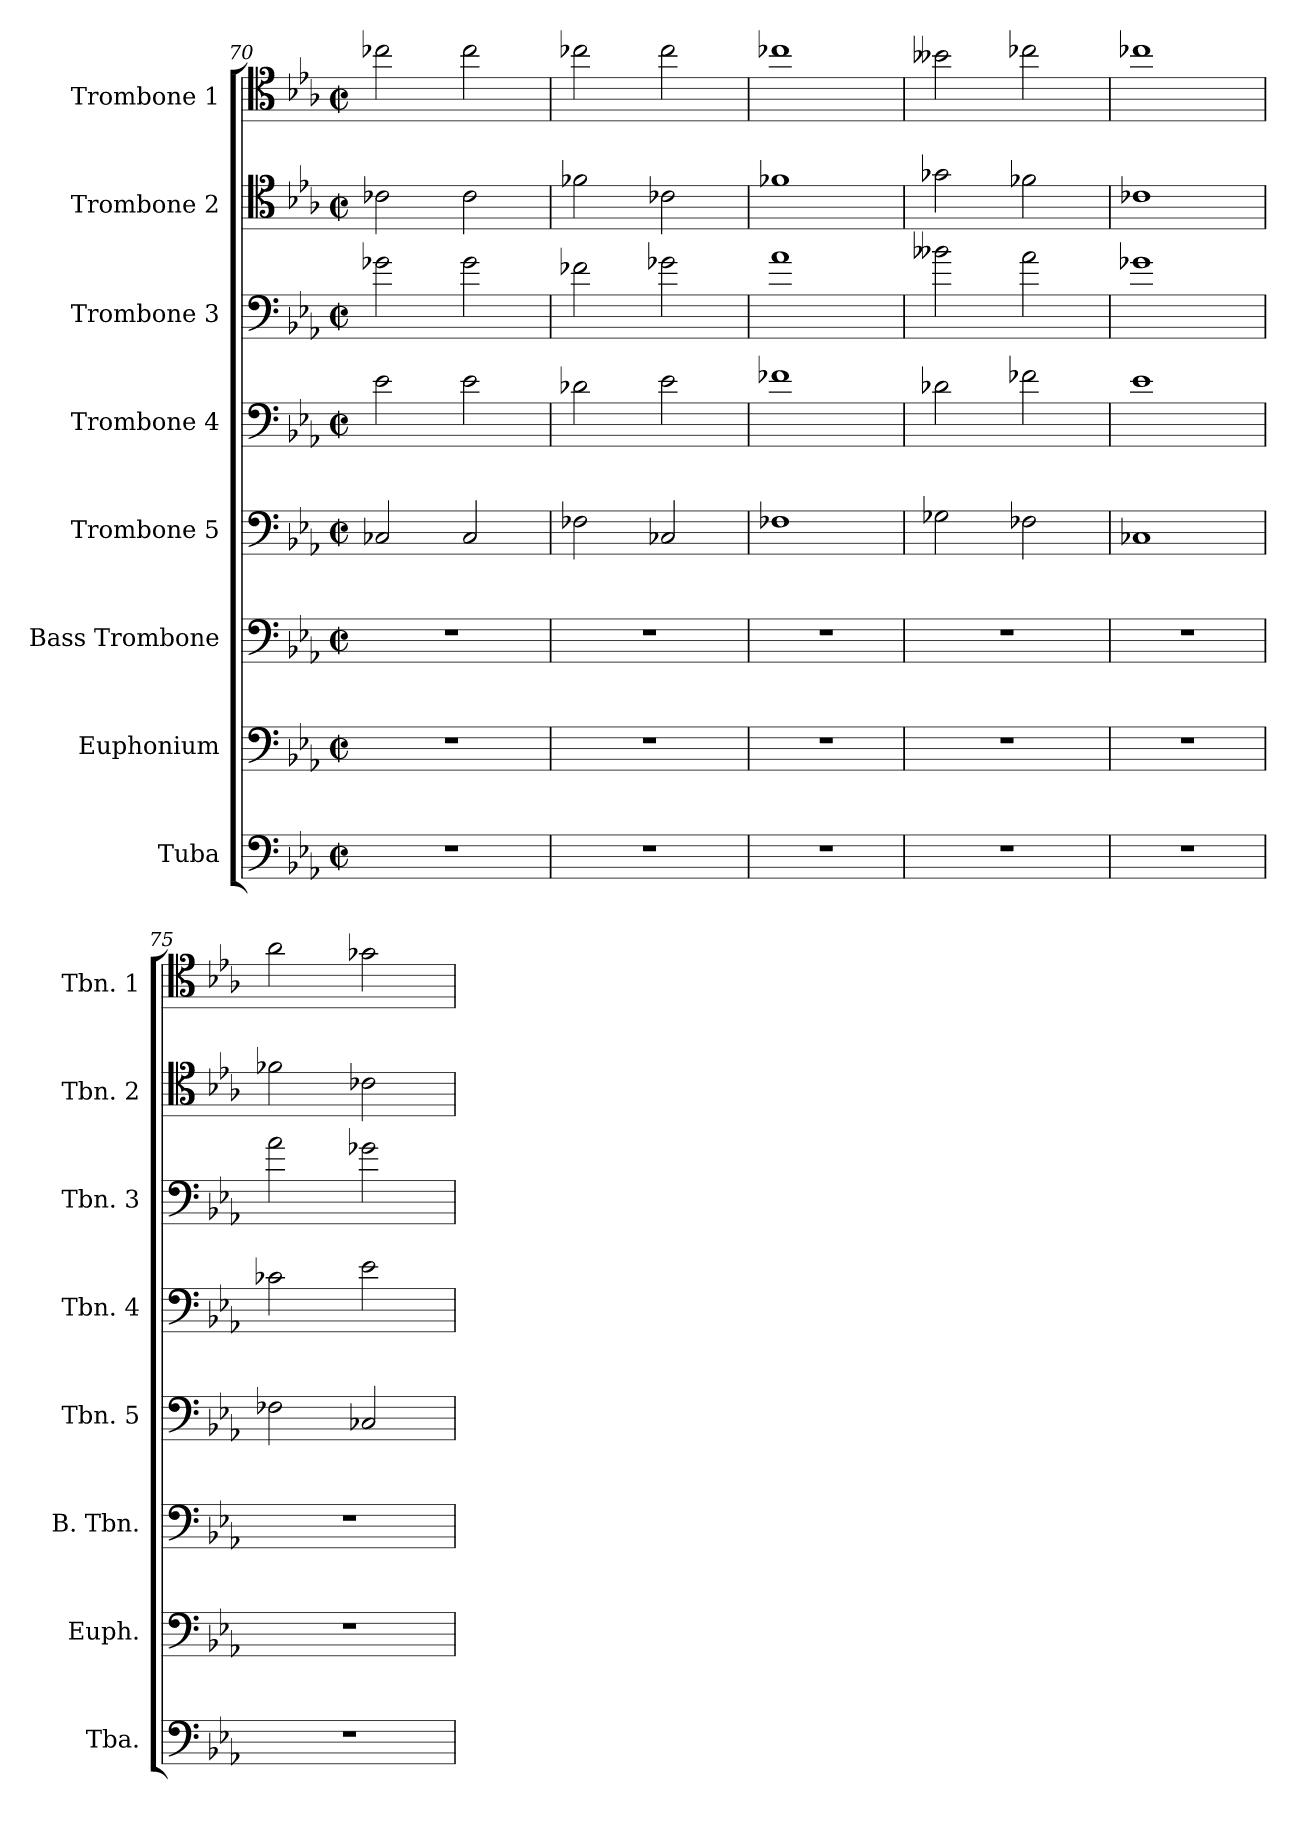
**kern	**kern	**kern	**kern	**kern	**kern	**kern	**kern
*part8	*part7	*part6	*part5	*part4	*part3	*part2	*part1
*staff8	*staff7	*staff6	*staff5	*staff4	*staff3	*staff2	*staff1
*I"Tuba	*I"Euphonium	*I"Bass Trombone	*I"Trombone 5	*I"Trombone 4	*I"Trombone 3	*I"Trombone 2	*I"Trombone 1
*I'Tba.	*I'Euph.	*I'B. Tbn.	*I'Tbn. 5	*I'Tbn. 4	*I'Tbn. 3	*I'Tbn. 2	*I'Tbn. 1
!!LO:PB:g=z
*clefF4	*clefF4	*clefF4	*clefF4	*clefF4	*clefF4	*clefC4	*clefC4
*k[b-e-a-]	*k[b-e-a-]	*k[b-e-a-]	*k[b-e-a-]	*k[b-e-a-]	*k[b-e-a-]	*k[b-e-a-]	*k[b-e-a-]
*M2/2	*M2/2	*M2/2	*M2/2	*M2/2	*M2/2	*M2/2	*M2/2
*met(c|)	*met(c|)	*met(c|)	*met(c|)	*met(c|)	*met(c|)	*met(c|)	*met(c|)
=70	=70	=70	=70	=70	=70	=70	=70
1r	1r	1r	2C-X/	2e-\	2g-X\	2c-X\	2cc-X\
.	.	.	2C-/	2e-\	2g-\	2c-\	2cc-\
=71	=71	=71	=71	=71	=71	=71	=71
1r	1r	1r	2F-X\	2d-X\	2f-X\	2f-X\	2cc-X\
.	.	.	2C-X/	2e-\	2g-X\	2c-X\	2cc-\
=72	=72	=72	=72	=72	=72	=72	=72
1r	1r	1r	1F-X	1f-X	1a-	1f-X	1cc-X
=73	=73	=73	=73	=73	=73	=73	=73
1r	1r	1r	2G-X\	2d-X\	2b--X\	2g-X\	2b--X\
.	.	.	2F-X\	2f-X\	2a-\	2f-X\	2cc-X\
=74	=74	=74	=74	=74	=74	=74	=74
1r	1r	1r	1C-X	1e-	1g-X	1c-X	1cc-X
=75	=75	=75	=75	=75	=75	=75	=75
1r	1r	1r	2F-X\	2c-X\	2a-\	2f-X\	2a-\
.	.	.	2C-X/	2e-\	2g-X\	2c-X\	2g-X\
=	=	=	=	=	=	=	=
*-	*-	*-	*-	*-	*-	*-	*-
